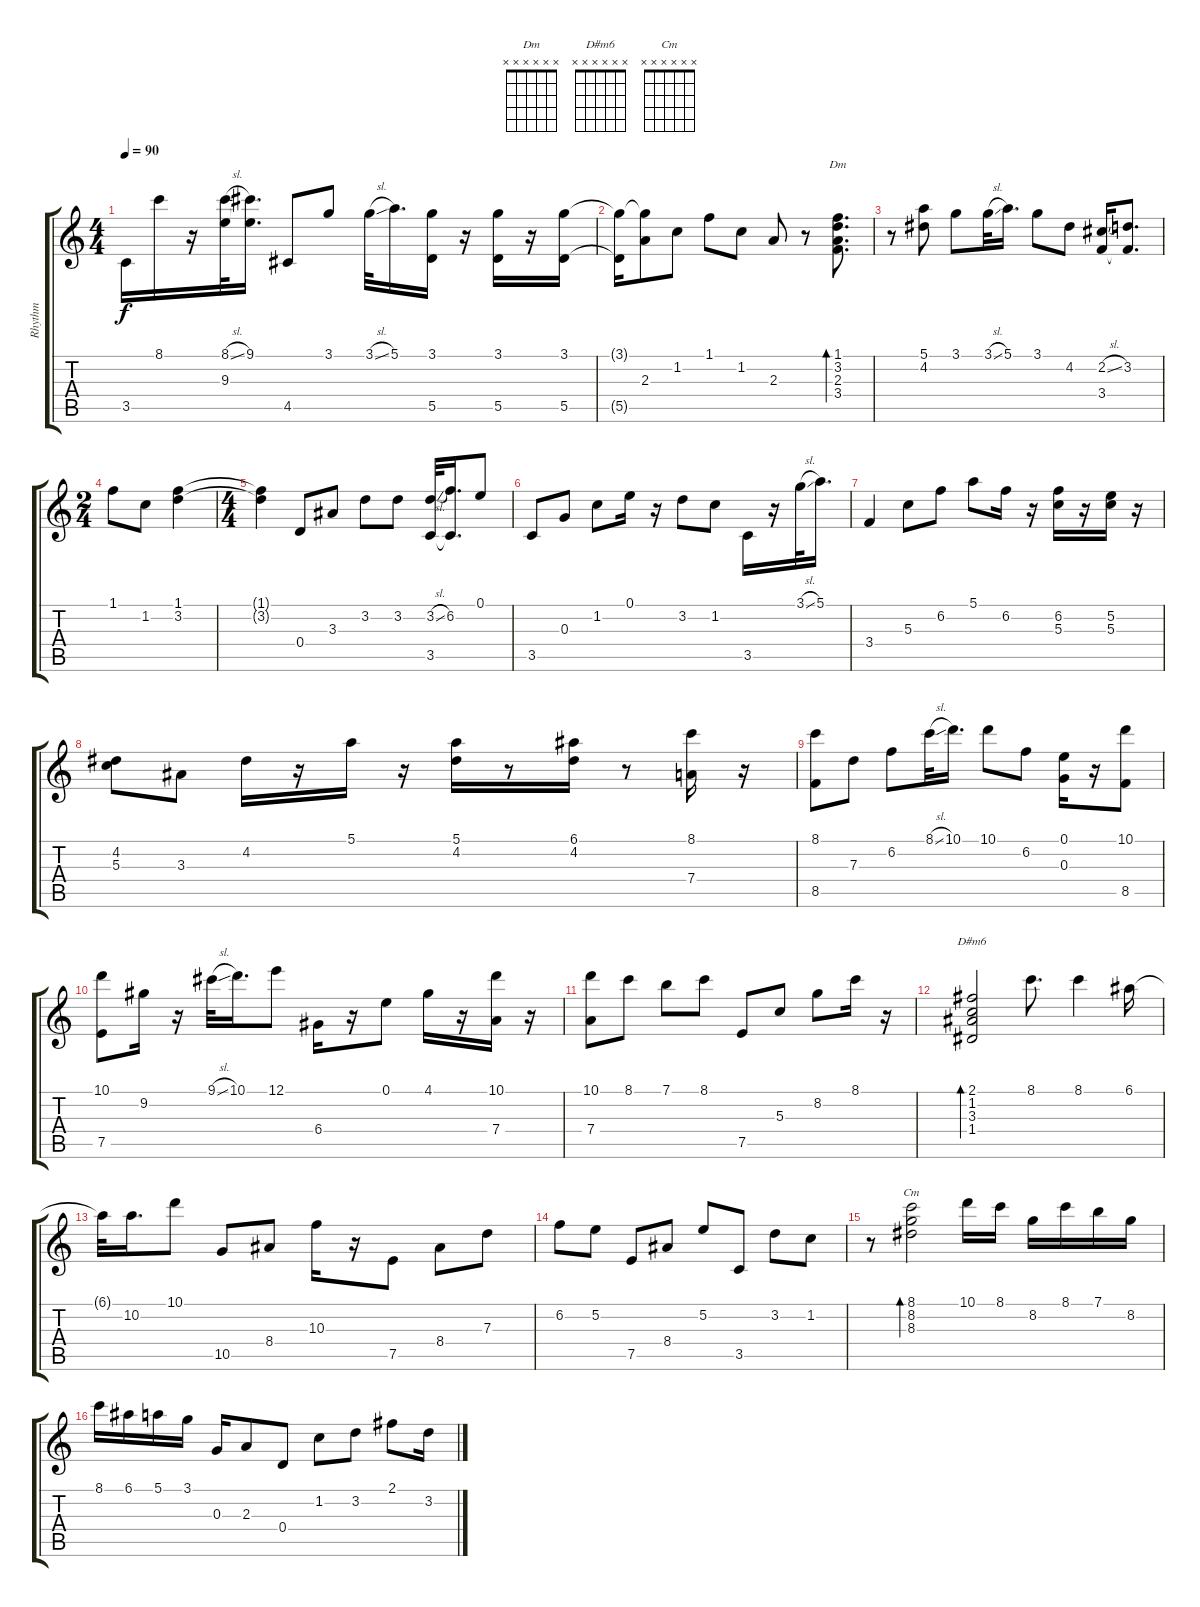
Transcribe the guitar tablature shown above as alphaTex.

\track ("Rhythm" "Rhythm") {instrument acousticguitarsteel}
\staff {score tabs}
\tuning (E4 B3 G3 D3 A2 E2) {hide}
\chord ("Dm" x x x x x x)
\chord ("D#m6" x x x x x x)
\chord ("Cm" x x x x x x)
\ts (4 4)
\tempo 90
\clef g2
\ks c
3.5{t}.16{dy f} 8.1.16 r.16 (8.1{sl} 9.3).32 (9.1 9.3{t}).16{d} 4.5.8 3.1.8 3.1{sl}.32 5.1.16{d} (3.1 5.5).16 r.16 (3.1 5.5).16 r.16 (3.1 5.5).16 |
(3.1{t} 5.5{t}).16 (3.1{t} 2.3).8 1.2.8 1.1.8 1.2.8 2.3.8 r.8 (1.1 3.2 2.3 3.4).8{d bd 120 ch "Dm"} |
r.8 (5.1 4.2).8 3.1.8 3.1{sl}.32 5.1.16{d} 3.1.8 4.2.8 (2.2{sl} 3.4).16 (3.2 3.4{t}).8{d} |
\ts (2 4)
1.1.8 1.2.8 (1.1 3.2).4 |
\ts (4 4)
(1.1{t} 3.2{t}).4 0.4.8 3.3.8 3.2.8 3.2.8 (3.2{sl} 3.5).32 (6.2 3.5{t}).16{d} 0.1.8 |
3.5.8 0.3.8 1.2.8 0.1.16 r.16 3.2.8 1.2.8 3.5.16 r.16 3.1{sl}.32 5.1.16{d} |
3.4.4 5.3.8 6.2.8 5.1.8 6.2.16 r.16 (6.2 5.3).16 r.16 (5.2 5.3).16 r.16 |
(4.2 5.3).8 3.3.8 4.2.16 r.16 5.1.16 r.16 (5.1 4.2).16 r.8 (6.1 4.2).16 r.8 (8.1 7.4).16 r.16 |
(8.1 8.5).8 7.3.8 6.2.8 8.1{sl}.32 10.1.16{d} 10.1.8 6.2.8 (0.1 0.3).16 r.16 (10.1 8.5).8 |
(10.1 7.5).8 9.2.16 r.16 9.1{sl}.32 10.1.16{d} 12.1.8 6.4.16 r.16 0.1.8 4.1.16 r.16 (10.1 7.4).16 r.16 |
(10.1 7.4).8 8.1.8 7.1.8 8.1.8 7.5.8 5.3.8 8.2.8 8.1.16 r.16 |
(2.1 1.2 3.3 1.4).2{bd 240 ch "D#m6"} 8.1.8{d} 8.1.4 6.1.16 |
6.1{t}.32 10.2.16{d} 10.1.8 10.5.8 8.4.8 10.3.16 r.16 7.5.8 8.4.8 7.3.8 |
6.2.8 5.2.8 7.5.8 8.4.8 5.2.8 3.5.8 3.2.8 1.2.8 |
r.8 (8.1 8.2 8.3).2{bd 480 ch "Cm"} 10.1.16 8.1.16 8.2.16 8.1.16 7.1.16 8.2.16 |
8.1.16 6.1.16 5.1.16 3.1.16 0.3.16 2.3.8 0.4.8 1.2.8 3.2.8 2.1.8 3.2.16
